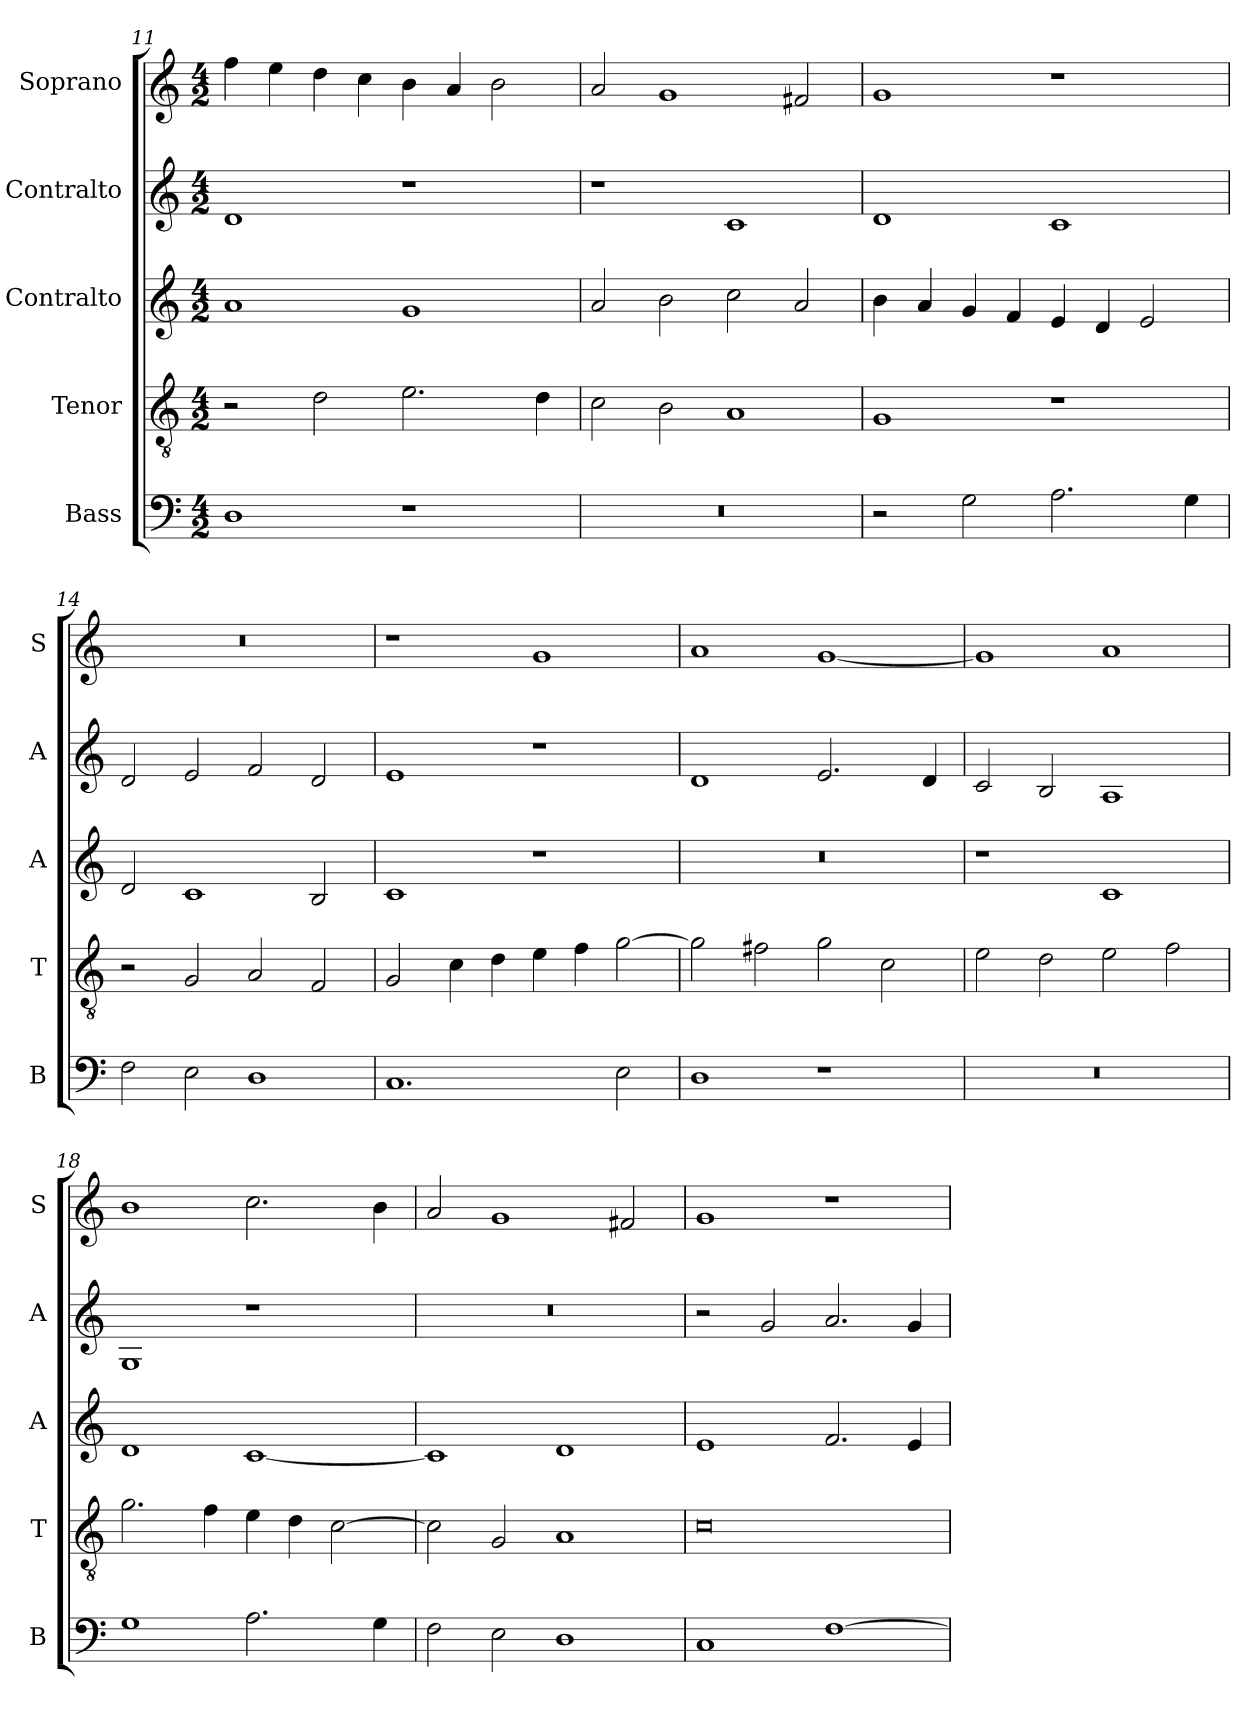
**kern	**kern	**kern	**kern	**kern
*part5	*part4	*part3	*part2	*part1
*staff5	*staff4	*staff3	*staff2	*staff1
*I"Bass	*I"Tenor	*I"Contralto	*I"Contralto	*I"Soprano
*I'B	*I'T	*I'A	*I'A	*I'S
*clefF4	*clefGv2	*clefG2	*clefG2	*clefG2
*k[]	*k[]	*k[]	*k[]	*k[]
*G:mix	*G:mix	*G:mix	*G:mix	*G:mix
*M4/2	*M4/2	*M4/2	*M4/2	*M4/2
=11	=11	=11	=11	=11
1D	2r	1a	1d	4ff
.	.	.	.	4ee
.	2d	.	.	4dd
.	.	.	.	4cc
1r	2.e	1g	1r	4b
.	.	.	.	4a
.	.	.	.	2b
.	4d	.	.	.
=12	=12	=12	=12	=12
0r	2c	2a	1r	2a
.	2B	2b	.	1g
.	1A	2cc	1c	.
.	.	2a	.	2f#X
=13	=13	=13	=13	=13
2r	1G	4b	1d	1g
.	.	4a	.	.
2G	.	4g	.	.
.	.	4f	.	.
2.A	1r	4e	1c	1r
.	.	4d	.	.
.	.	2e	.	.
4G	.	.	.	.
=14	=14	=14	=14	=14
2F	2r	2d	2d	0r
2E	2G	1c	2e	.
1D	2A	.	2f	.
.	2F	2B	2d	.
=15	=15	=15	=15	=15
1.C	2G	1c	1e	1r
.	4c	.	.	.
.	4d	.	.	.
.	4e	1r	1r	1g
.	4f	.	.	.
2E	[2g	.	.	.
=16	=16	=16	=16	=16
1D	2g]	0r	1d	1a
.	2f#X	.	.	.
1r	2g	.	2.e	[1g
.	2c	.	.	.
.	.	.	4d	.
=17	=17	=17	=17	=17
0r	2e	1r	2c	1g]
.	2d	.	2B	.
.	2e	1c	1A	1a
.	2f	.	.	.
=18	=18	=18	=18	=18
1G	2.g	1d	1G	1b
.	4f	.	.	.
2.A	4e	[1c	1r	2.cc
.	4d	.	.	.
.	[2c	.	.	.
4G	.	.	.	4b
=19	=19	=19	=19	=19
2F	2c]	1c]	0r	2a
2E	2G	.	.	1g
1D	1A	1d	.	.
.	.	.	.	2f#X
=20	=20	=20	=20	=20
1C	0c	1e	2r	1g
.	.	.	2g	.
[1F	.	2.f	2.a	1r
.	.	4e	4g	.
=	=	=	=	=
*-	*-	*-	*-	*-
